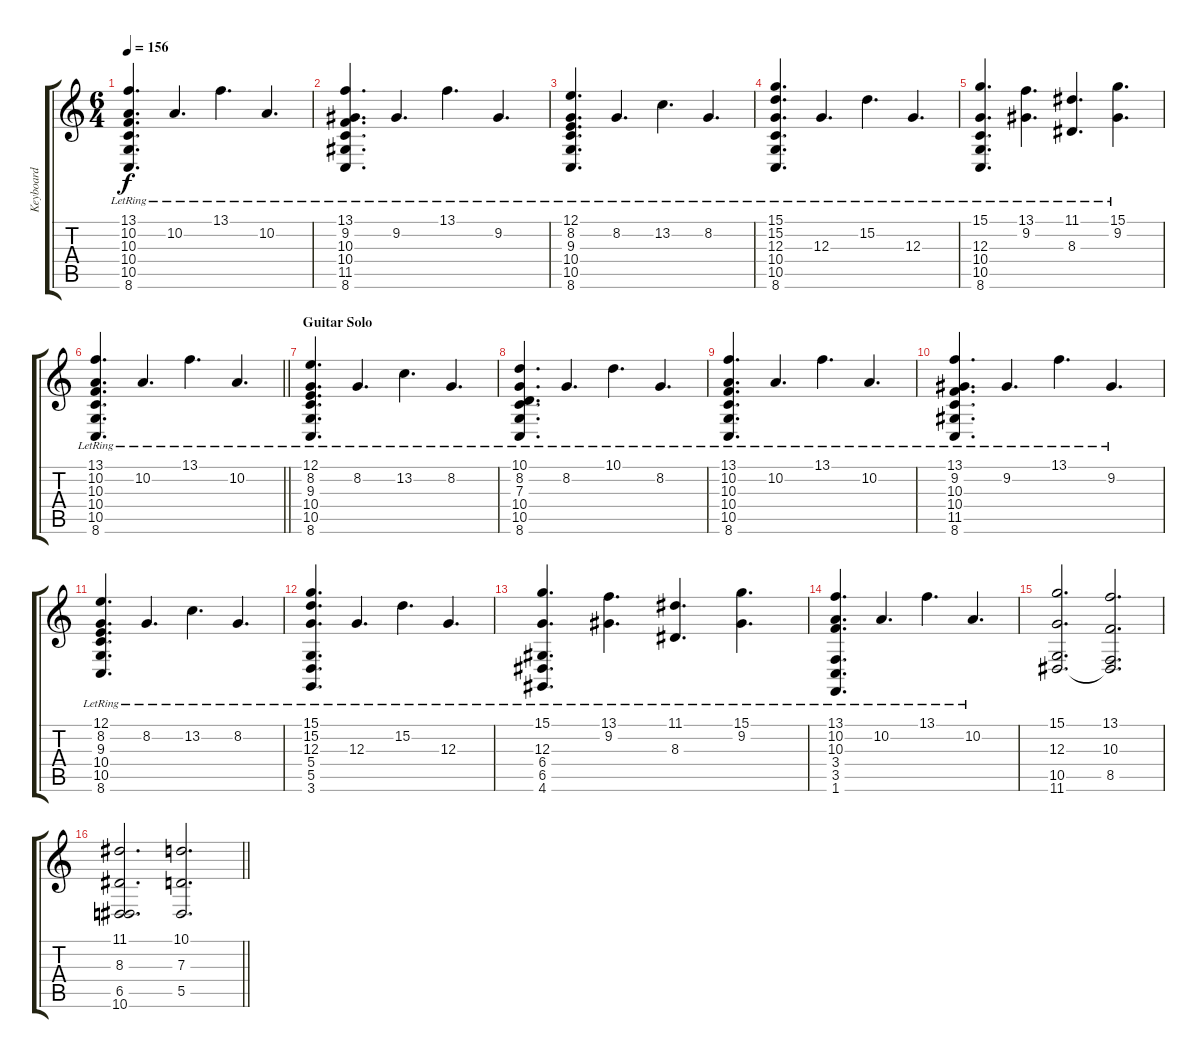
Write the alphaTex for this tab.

\track ("Keyboard" "Keyboard") {instrument lead2sawtooth}
\staff {score tabs}
\tuning (E4 B3 G3 D3 A2 E2) {hide}
\ts (6 4)
\tempo 156
\clef g2
\ks c
(13.1{lr} 10.2{lr} 10.3{lr} 10.4{lr} 10.5{lr} 8.6{lr}).4{d dy f} 10.2{lr}.4{d} 13.1{lr}.4{d} 10.2{lr}.4{d} |
(13.1{lr} 9.2{lr} 10.3{lr} 10.4{lr} 11.5{lr} 8.6{lr}).4{d} 9.2{lr}.4{d} 13.1{lr}.4{d} 9.2{lr}.4{d} |
(12.1{lr} 8.2{lr} 9.3{lr} 10.4{lr} 10.5{lr} 8.6{lr}).4{d} 8.2{lr}.4{d} 13.2{lr}.4{d} 8.2{lr}.4{d} |
(15.1{lr} 15.2{lr} 12.3{lr} 10.4{lr} 10.5{lr} 8.6{lr}).4{d} 12.3{lr}.4{d} 15.2{lr}.4{d} 12.3{lr}.4{d} |
(15.1{lr} 12.3{lr} 10.4{lr} 10.5{lr} 8.6{lr}).4{d} (13.1{lr} 9.2{lr}).4{d} (11.1{lr} 8.3).4{d} (15.1{lr} 9.2{lr}).4{d} |
\barLineRight lightlight
(13.1{lr} 10.2{lr} 10.3{lr} 10.4{lr} 10.5{lr} 8.6{lr}).4{d} 10.2{lr}.4{d} 13.1{lr}.4{d} 10.2{lr}.4{d} |
\section ("" "Guitar Solo")
(12.1{lr} 8.2{lr} 9.3{lr} 10.4{lr} 10.5{lr} 8.6{lr}).4{d} 8.2{lr}.4{d} 13.2{lr}.4{d} 8.2{lr}.4{d} |
(10.1{lr} 8.2{lr} 7.3{lr} 10.4{lr} 10.5{lr} 8.6{lr}).4{d} 8.2{lr}.4{d} 10.1{lr}.4{d} 8.2{lr}.4{d} |
(13.1{lr} 10.2{lr} 10.3{lr} 10.4{lr} 10.5{lr} 8.6{lr}).4{d} 10.2{lr}.4{d} 13.1{lr}.4{d} 10.2{lr}.4{d} |
(13.1{lr} 9.2{lr} 10.3{lr} 10.4{lr} 11.5{lr} 8.6{lr}).4{d} 9.2{lr}.4{d} 13.1{lr}.4{d} 9.2{lr}.4{d} |
(12.1{lr} 8.2{lr} 9.3{lr} 10.4{lr} 10.5{lr} 8.6{lr}).4{d} 8.2{lr}.4{d} 13.2{lr}.4{d} 8.2{lr}.4{d} |
(15.1{lr} 15.2{lr} 12.3{lr} 5.4{lr} 5.5{lr} 3.6{lr}).4{d} 12.3{lr}.4{d} 15.2{lr}.4{d} 12.3{lr}.4{d} |
(15.1{lr} 12.3{lr} 6.4{lr} 6.5{lr} 4.6{lr}).4{d} (13.1{lr} 9.2{lr}).4{d} (11.1{lr} 8.3{lr}).4{d} (15.1{lr} 9.2{lr}).4{d} |
(13.1{lr} 10.2{lr} 10.3{lr} 3.4{lr} 3.5{lr} 1.6{lr}).4{d} 10.2{lr}.4{d} 13.1{lr}.4{d} 10.2{lr}.4{d} |
(15.1 12.3 10.5 11.6).2{d} (13.1 10.3 8.5 11.6{t}).2{d} |
\barLineRight lightlight
(11.1 8.3 6.5 10.6).2{d} (10.1 7.3 5.5).2{d}
